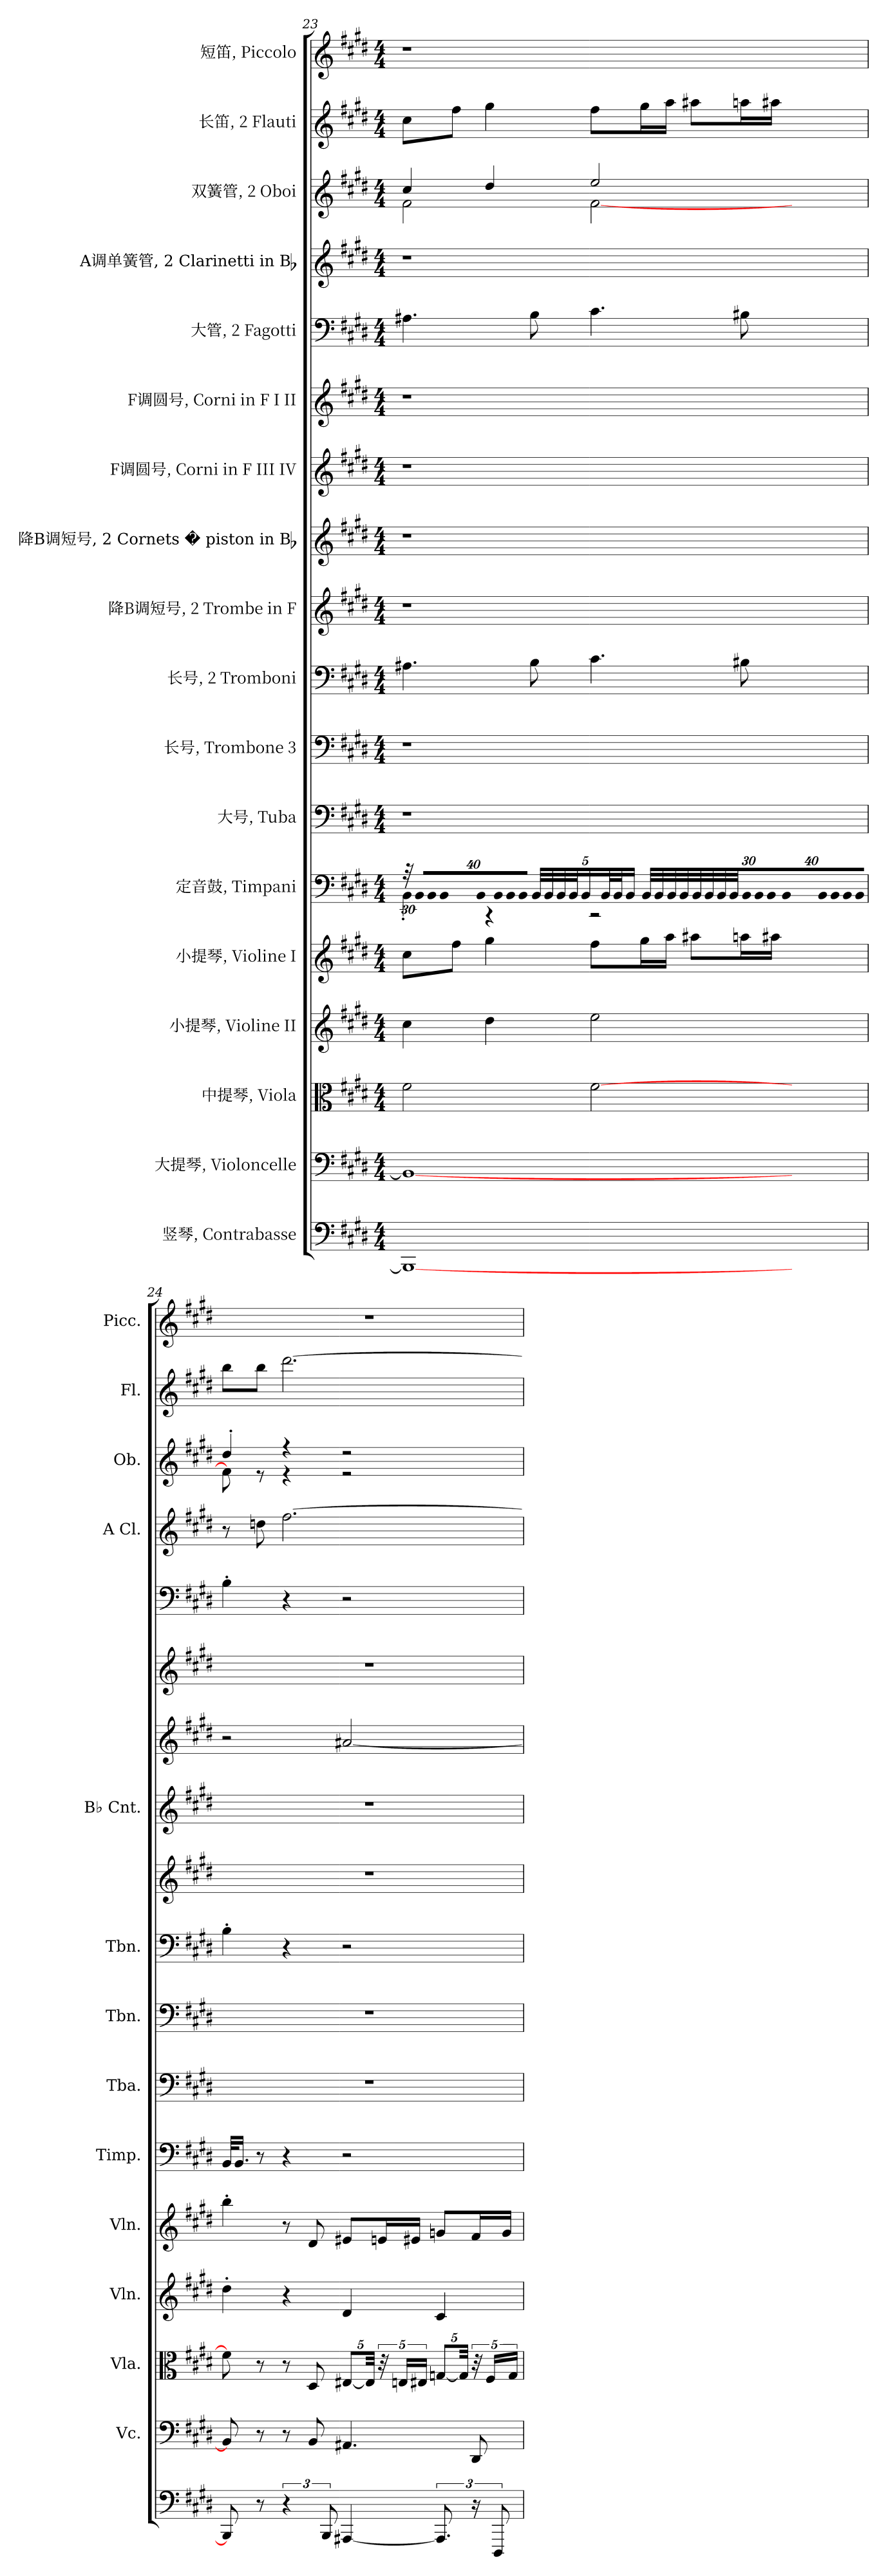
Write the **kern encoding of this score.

**kern	**kern	**kern	**kern	**kern	**kern	**kern	**kern	**kern	**kern	**kern	**kern	**kern	**kern	**kern	**kern	**kern	**kern
*part18	*part17	*part16	*part15	*part14	*part13	*part12	*part11	*part10	*part9	*part8	*part7	*part6	*part5	*part4	*part3	*part2	*part1
*staff18	*staff17	*staff16	*staff15	*staff14	*staff13	*staff12	*staff11	*staff10	*staff9	*staff8	*staff7	*staff6	*staff5	*staff4	*staff3	*staff2	*staff1
*I"竖琴, Contrabasse	*I"大提琴, Violoncelle	*I"中提琴, Viola	*I"小提琴, Violine II	*I"小提琴, Violine I	*I"定音鼓, Timpani	*I"大号, Tuba	*I"长号, Trombone 3	*I"长号, 2 Tromboni	*I"降B调短号, 2 Trombe in F	*I"降B调短号, 2 Cornets � piston in Bb	*I"F调圆号, Corni in F III IV	*I"F调圆号, Corni in F I II	*I"大管, 2 Fagotti	*I"A调单簧管, 2 Clarinetti in Bb	*I"双簧管, 2 Oboi	*I"长笛, 2 Flauti	*I"短笛, Piccolo
*	*I'Vc.	*I'Vla.	*I'Vln.	*I'Vln.	*I'Timp.	*I'Tba.	*I'Tbn.	*I'Tbn.	*	*I'B♭ Cnt.	*	*	*	*I'A Cl.	*I'Ob.	*I'Fl.	*I'Picc.
!!LO:PB:g=z
*clefF4	*clefF4	*clefC3	*clefG2	*clefG2	*clefF4	*clefF4	*clefF4	*clefF4	*clefG2	*clefG2	*clefG2	*clefG2	*clefF4	*clefG2	*clefG2	*clefG2	*clefG2
*	*	*	*	*	*	*	*	*	*ITrd1c2	*ITrd1c2	*ITrd4c7	*ITrd4c7	*	*ITrd2c3	*	*	*ITrd-7c-12
*k[f#c#g#d#]	*k[f#c#g#d#]	*k[f#c#g#d#]	*k[f#c#g#d#]	*k[f#c#g#d#]	*k[f#c#g#d#]	*k[f#c#g#d#]	*k[f#c#g#d#]	*k[f#c#g#d#]	*k[f#c#]	*k[f#c#]	*k[f#c#g#]	*k[f#c#g#]	*k[f#c#g#d#]	*k[f#c#g#d#a#e#b#]	*k[f#c#g#d#]	*k[f#c#g#d#]	*k[f#c#g#d#]
*M4/4	*M4/4	*M4/4	*M4/4	*M4/4	*M4/4	*M4/4	*M4/4	*M4/4	*M4/4	*M4/4	*M4/4	*M4/4	*M4/4	*M4/4	*M4/4	*M4/4	*M4/4
*MM122	*MM122	*MM122	*MM122	*MM122	*MM122	*MM122	*MM122	*MM122	*MM122	*MM122	*MM122	*MM122	*MM122	*MM122	*MM122	*MM122	*MM122
=23	=23	=23	=23	=23	=23	=23	=23	=23	=23	=23	=23	=23	=23	=23	=23	=23	=23
!	!	!	!	!	!LO:N:vis=64	!	!	!	!	!	!	!	!	!	!	!	!
*	*	*	*	*	*^	*	*	*	*	*	*	*	*	*	*^	*	*
1BBB_	1BB_	2f#\	4cc#\	8cc#\L	960%17r	4BB'\	1r	1r	4.A#X\	1r	1r	1r	1r	4.A#X\	1r	4cc#/	2f#\	8cc#\L	1r
!	!	!	!	!	!LO:N:vis=32	!	!	!	!	!	!	!	!	!	!	!	!	!	!
.	.	.	.	.	640%23BB/LLL	.	.	.	.	.	.	.	.	.	.	.	.	.	.
!	!	!	!	!	!LO:N:vis=32	!	!	!	!	!	!	!	!	!	!	!	!	!	!
.	.	.	.	.	640%23BB/	.	.	.	.	.	.	.	.	.	.	.	.	.	.
!	!	!	!	!	!LO:N:vis=256%9	!	!	!	!	!	!	!	!	!	!	!	!	!	!
.	.	.	.	.	960%17BB/K	.	.	.	.	.	.	.	.	.	.	.	.	.	.
!	!	!	!	!	!LO:N:vis=32	!	!	!	!	!	!	!	!	!	!	!	!	!	!
.	.	.	.	.	640%23BB/	.	.	.	.	.	.	.	.	.	.	.	.	.	.
.	.	.	.	8ff#\J	.	.	.	.	.	.	.	.	.	.	.	.	.	8ff#\J	.
!	!	!	!	!	!LO:N:vis=32	!	!	!	!	!	!	!	!	!	!	!	!	!	!
.	.	.	.	.	640%23BB/	.	.	.	.	.	.	.	.	.	.	.	.	.	.
!	!	!	!	!	!LO:N:vis=32	!	!	!	!	!	!	!	!	!	!	!	!	!	!
.	.	.	.	.	640%23BB/	.	.	.	.	.	.	.	.	.	.	.	.	.	.
!	!	!	!	!	!LO:N:vis=32	!	!	!	!	!	!	!	!	!	!	!	!	!	!
.	.	.	.	.	640%23BB/JJJ	.	.	.	.	.	.	.	.	.	.	.	.	.	.
.	.	.	4dd#\	4gg#\	.	4r	.	.	.	.	.	.	.	.	.	4dd#/	.	4gg#\	.
*	*	*	*	*	*Xbrackettup	*	*	*	*	*	*	*	*	*	*	*	*	*	*
.	.	.	.	.	40BB/LLL	.	.	.	.	.	.	.	.	.	.	.	.	.	.
.	.	.	.	.	40BB/	.	.	.	.	.	.	.	.	.	.	.	.	.	.
.	.	.	.	.	40BB/	.	.	.	.	.	.	.	.	.	.	.	.	.	.
.	.	.	.	.	40BB/J	.	.	.	.	.	.	.	.	.	.	.	.	.	.
.	.	.	.	.	20BB/	.	.	.	.	.	.	.	.	.	.	.	.	.	.
.	.	.	.	.	.	.	.	.	8B\	.	.	.	.	8B\	.	.	.	.	.
.	.	.	.	.	40BB/L	.	.	.	.	.	.	.	.	.	.	.	.	.	.
.	.	.	.	.	40BB/J	.	.	.	.	.	.	.	.	.	.	.	.	.	.
.	.	.	.	.	20BB/JJ	.	.	.	.	.	.	.	.	.	.	.	.	.	.
.	.	[2f#\	2ee\	8ff#\L	.	2r	.	.	4.c#\	.	.	.	.	4.c#\	.	2ee/	[2f#\	8ff#\L	.
.	.	.	.	.	32BB/LLL	.	.	.	.	.	.	.	.	.	.	.	.	.	.
.	.	.	.	.	32BB/	.	.	.	.	.	.	.	.	.	.	.	.	.	.
.	.	.	.	.	32BB/	.	.	.	.	.	.	.	.	.	.	.	.	.	.
.	.	.	.	.	32BB/	.	.	.	.	.	.	.	.	.	.	.	.	.	.
.	.	.	.	16gg#\L	.	.	.	.	.	.	.	.	.	.	.	.	.	16gg#\L	.
.	.	.	.	.	32BB/	.	.	.	.	.	.	.	.	.	.	.	.	.	.
.	.	.	.	.	32BB/	.	.	.	.	.	.	.	.	.	.	.	.	.	.
.	.	.	.	16aa\JJ	.	.	.	.	.	.	.	.	.	.	.	.	.	16aa\JJ	.
.	.	.	.	.	32BB/	.	.	.	.	.	.	.	.	.	.	.	.	.	.
.	.	.	.	.	32BB/	.	.	.	.	.	.	.	.	.	.	.	.	.	.
.	.	.	.	8aa#X\L	.	.	.	.	.	.	.	.	.	.	.	.	.	8aa#X\L	.
!	!	!	!	!	!LO:N:vis=256%9	!	!	!	!	!	!	!	!	!	!	!	!	!	!
.	.	.	.	.	960%17BB/K	.	.	.	.	.	.	.	.	.	.	.	.	.	.
!	!	!	!	!	!LO:N:vis=32	!	!	!	!	!	!	!	!	!	!	!	!	!	!
.	.	.	.	.	640%23BB/	.	.	.	.	.	.	.	.	.	.	.	.	.	.
!	!	!	!	!	!LO:N:vis=32	!	!	!	!	!	!	!	!	!	!	!	!	!	!
.	.	.	.	.	640%23BB/	.	.	.	.	.	.	.	.	.	.	.	.	.	.
!	!	!	!	!	!LO:N:vis=256%9	!	!	!	!	!	!	!	!	!	!	!	!	!	!
.	.	.	.	.	960%17BB/K	.	.	.	.	.	.	.	.	.	.	.	.	.	.
!	!	!	!	!	!LO:N:vis=32	!	!	!	!	!	!	!	!	!	!	!	!	!	!
.	.	.	.	.	640%23BB/	.	.	.	.	.	.	.	.	.	.	.	.	.	.
.	.	.	.	16aan\L	.	.	.	.	8B#X\	.	.	.	.	8B#X\	.	.	.	16aan\L	.
!	!	!	!	!	!LO:N:vis=32	!	!	!	!	!	!	!	!	!	!	!	!	!	!
.	.	.	.	.	640%23BB/	.	.	.	.	.	.	.	.	.	.	.	.	.	.
!	!	!	!	!	!LO:N:vis=32	!	!	!	!	!	!	!	!	!	!	!	!	!	!
.	.	.	.	.	640%23BB/	.	.	.	.	.	.	.	.	.	.	.	.	.	.
.	.	.	.	16aa#X\JJ	.	.	.	.	.	.	.	.	.	.	.	.	.	16aa#X\JJ	.
!	!	!	!	!	!LO:N:vis=32	!	!	!	!	!	!	!	!	!	!	!	!	!	!
.	.	.	.	.	640%23BB/JJJ	.	.	.	.	.	.	.	.	.	.	.	.	.	.
480ryy	480ryy	480ryy	480ryy	480ryy	.	480ryy	480ryy	480ryy	480ryy	480ryy	480ryy	480ryy	480ryy	480ryy	480ryy	480ryy	480ryy	480ryy	480ryy
*	*	*	*	*	*v	*v	*	*	*	*	*	*	*	*	*	*	*	*	*
!!LO:PB:g=z
=24	=24	=24	=24	=24	=24	=24	=24	=24	=24	=24	=24	=24	=24	=24	=24	=24	=24	=24
*	*	*	*	*	*	*	*	*	*	*	*	*	*	*	*	*	*	*MM114
8BBB/]	8BB/]	8f#\]	4dd#'\	4bb'\	32BB/KLL	1r	1r	4B'\	1r	1r	2r	1r	4B'\	8r	4dd#'/	8f#\]	8bb\L	1r
.	.	.	.	.	16.BB/JJ	.	.	.	.	.	.	.	.	.	.	.	.	.
8r	8r	8r	.	.	8r	.	.	.	.	.	.	.	.	8bn\	.	8r	8bb\J	.
6r	8r	8r	4r	8r	4r	.	.	4r	.	.	.	.	4r	[2.dd#\	4r	4r	[2.ddd#\	.
.	8BB/	8D#/	.	8d#/	.	.	.	.	.	.	.	.	.	.	.	.	.	.
12BBB/	.	.	.	.	.	.	.	.	.	.	.	.	.	.	.	.	.	.
[4AAA#X/	4.AA#X/	[10E#X/L	4d#/	8e#X/L	2r	.	.	2r	.	.	[2d#X/	.	2r	.	2r	2r	.	.
.	.	40E#/Jkk]	.	.	.	.	.	.	.	.	.	.	.	.	.	.	.	.
.	.	40r	.	16en/L	.	.	.	.	.	.	.	.	.	.	.	.	.	.
.	.	20En/LL	.	.	.	.	.	.	.	.	.	.	.	.	.	.	.	.
.	.	.	.	16e#X/JJ	.	.	.	.	.	.	.	.	.	.	.	.	.	.
.	.	20E#X/JJ	.	.	.	.	.	.	.	.	.	.	.	.	.	.	.	.
12.AAA#/]	.	[10Gn/L	4c#/	8gn/L	.	.	.	.	.	.	.	.	.	.	.	.	.	.
.	.	40G/Jkk]	.	.	.	.	.	.	.	.	.	.	.	.	.	.	.	.
24r	8DD#/	40r	.	16f#/L	.	.	.	.	.	.	.	.	.	.	.	.	.	.
.	.	20F#/LL	.	.	.	.	.	.	.	.	.	.	.	.	.	.	.	.
12DDD#/	.	.	.	.	.	.	.	.	.	.	.	.	.	.	.	.	.	.
.	.	.	.	16g/JJ	.	.	.	.	.	.	.	.	.	.	.	.	.	.
.	.	20G/JJ	.	.	.	.	.	.	.	.	.	.	.	.	.	.	.	.
*	*	*	*	*	*	*	*	*	*	*	*	*	*	*	*v	*v	*	*
=	=	=	=	=	=	=	=	=	=	=	=	=	=	=	=	=	=
*-	*-	*-	*-	*-	*-	*-	*-	*-	*-	*-	*-	*-	*-	*-	*-	*-	*-
